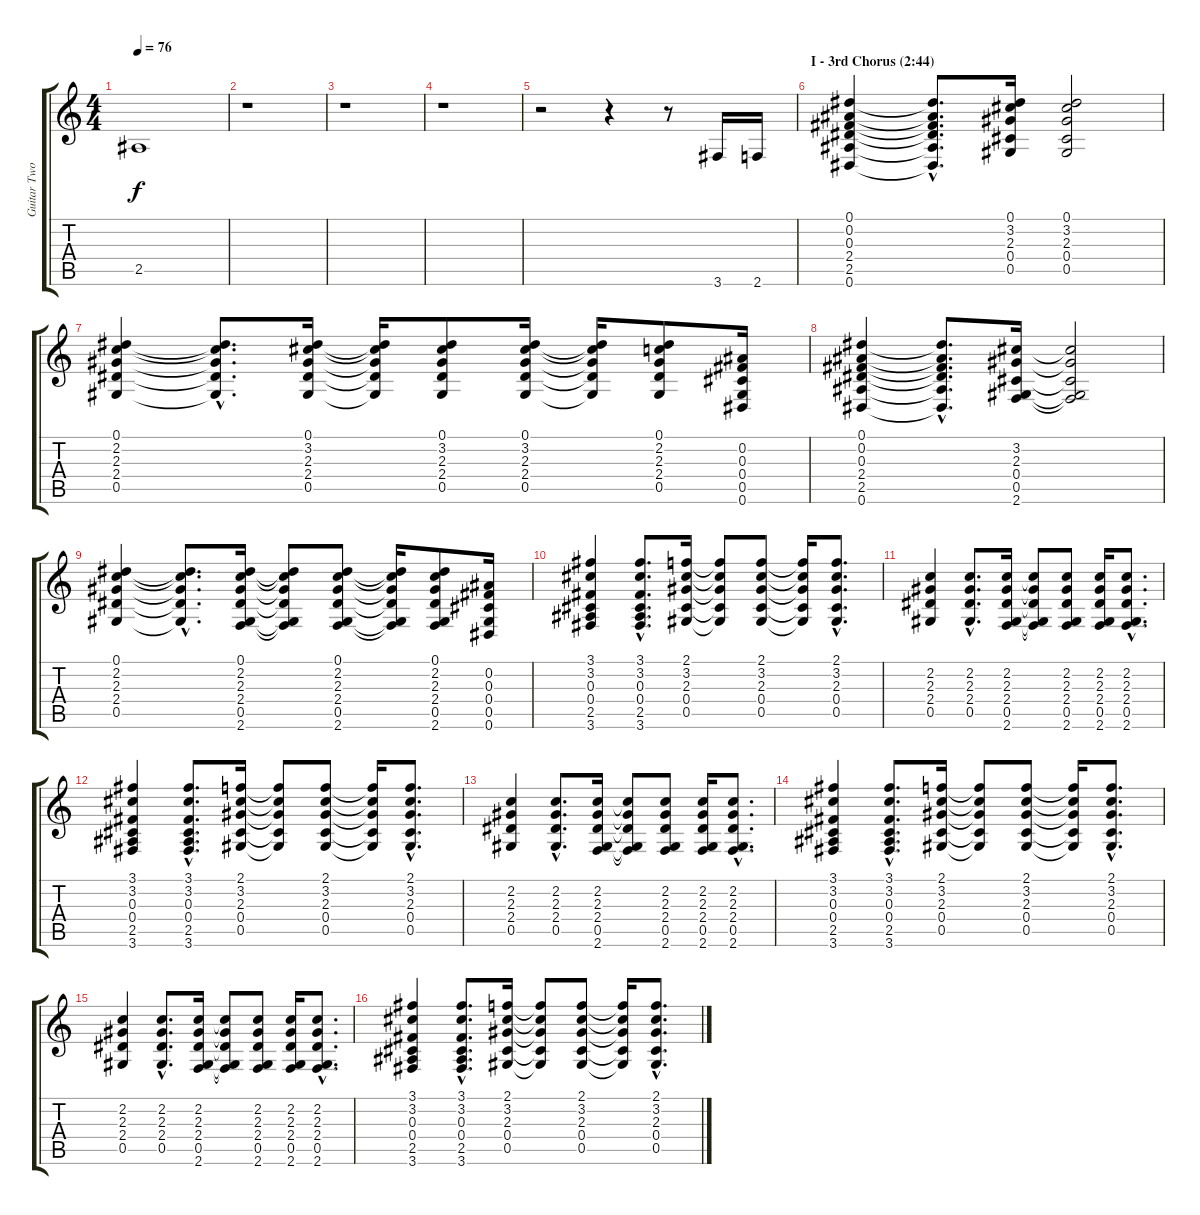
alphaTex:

\track ("Guitar Two" "Guitar Two") {instrument distortionguitar}
\staff {score tabs}
\tuning (Eb4 Bb3 Gb3 Db3 Ab2 Eb2) {hide}
\ts (4 4)
\tempo 76
\clef g2
\ks c
2.5{t}.1{dy f} |
r.1 |
r.1 |
r.1 |
r.2 r.4 r.8 3.6.16 2.6.16 |
\section ("" "I - 3rd Chorus (2:44)")
(0.1 0.2 0.3 2.4 2.5 0.6).4 (0.1{hac t} 0.2{hac t} 0.3{hac t} 2.4{hac t} 2.5{hac t} 0.6{hac t}).8{d} (0.1 3.2 2.3 0.4 0.5).16 (0.1 3.2 2.3 0.4 0.5).2 |
(0.1 2.2 2.3 2.4 0.5).4 (0.1{hac t} 2.2{hac t} 2.3{hac t} 2.4{hac t} 0.5{hac t}).8{d} (0.1 3.2 2.3 2.4 0.5).16 (0.1{t} 3.2{t} 2.3{t} 2.4{t} 0.5{t}).16 (0.1 3.2 2.3 2.4 0.5).8 (0.1 3.2 2.3 2.4 0.5).16 (0.1{t} 3.2{t} 2.3{t} 2.4{t} 0.5{t}).16 (0.1 2.2 2.3 2.4 0.5).8 (0.2 0.3 0.4 0.5 0.6).16 |
(0.1 0.2 0.3 2.4 2.5 0.6).4 (0.1{hac t} 0.2{hac t} 0.3{hac t} 2.4{hac t} 2.5{hac t} 0.6{hac t}).8{d} (3.2 2.3 0.4 0.5 2.6).16 (3.2{t} 2.3{t} 0.4{t} 0.5{t} 2.6{t}).2 |
(0.1 2.2 2.3 2.4 0.5).4 (0.1{hac t} 2.2{hac t} 2.3{hac t} 2.4{hac t} 0.5{hac t}).8{d} (0.1 2.2 2.3 2.4 0.5 2.6).16 (0.1{t} 2.2{t} 2.3{t} 2.4{t} 0.5{t} 2.6{t}).8 (0.1 2.2 2.3 2.4 0.5 2.6).8 (0.1{t} 2.2{t} 2.3{t} 2.4{t} 0.5{t} 2.6{t}).16 (0.1 2.2 2.3 2.4 0.5 2.6).8 (0.2 0.3 0.4 0.5 0.6).16 |
(3.1 3.2 0.3 0.4 2.5 3.6).4 (3.1{hac} 3.2{hac} 0.3{hac} 0.4{hac} 2.5{hac} 3.6{hac}).8{d} (2.1 3.2 2.3 0.4 0.5).16 (2.1{t} 3.2{t} 2.3{t} 0.4{t} 0.5{t}).8 (2.1 3.2 2.3 0.4 0.5).8 (2.1{t} 3.2{t} 2.3{t} 0.4{t} 0.5{t}).16 (2.1{hac} 3.2{hac} 2.3{hac} 0.4{hac} 0.5{hac}).8{d} |
(2.2 2.3 2.4 0.5).4 (2.2{hac} 2.3{hac} 2.4{hac} 0.5{hac}).8{d} (2.2 2.3 2.4 0.5 2.6).16 (2.2{t} 2.3{t} 2.4{t} 0.5{t} 2.6{t}).8 (2.2 2.3 2.4 0.5 2.6).8 (2.2 2.3 2.4 0.5 2.6).16 (2.2{hac} 2.3{hac} 2.4{hac} 0.5{hac} 2.6{hac}).8{d} |
(3.1 3.2 0.3 0.4 2.5 3.6).4 (3.1{hac} 3.2{hac} 0.3{hac} 0.4{hac} 2.5{hac} 3.6{hac}).8{d} (2.1 3.2 2.3 0.4 0.5).16 (2.1{t} 3.2{t} 2.3{t} 0.4{t} 0.5{t}).8 (2.1 3.2 2.3 0.4 0.5).8 (2.1{t} 3.2{t} 2.3{t} 0.4{t} 0.5{t}).16 (2.1{hac} 3.2{hac} 2.3{hac} 0.4{hac} 0.5{hac}).8{d} |
(2.2 2.3 2.4 0.5).4 (2.2{hac} 2.3{hac} 2.4{hac} 0.5{hac}).8{d} (2.2 2.3 2.4 0.5 2.6).16 (2.2{t} 2.3{t} 2.4{t} 0.5{t} 2.6{t}).8 (2.2 2.3 2.4 0.5 2.6).8 (2.2 2.3 2.4 0.5 2.6).16 (2.2{hac} 2.3{hac} 2.4{hac} 0.5{hac} 2.6{hac}).8{d} |
(3.1 3.2 0.3 0.4 2.5 3.6).4 (3.1{hac} 3.2{hac} 0.3{hac} 0.4{hac} 2.5{hac} 3.6{hac}).8{d} (2.1 3.2 2.3 0.4 0.5).16 (2.1{t} 3.2{t} 2.3{t} 0.4{t} 0.5{t}).8 (2.1 3.2 2.3 0.4 0.5).8 (2.1{t} 3.2{t} 2.3{t} 0.4{t} 0.5{t}).16 (2.1{hac} 3.2{hac} 2.3{hac} 0.4{hac} 0.5{hac}).8{d} |
(2.2 2.3 2.4 0.5).4 (2.2{hac} 2.3{hac} 2.4{hac} 0.5{hac}).8{d} (2.2 2.3 2.4 0.5 2.6).16 (2.2{t} 2.3{t} 2.4{t} 0.5{t} 2.6{t}).8 (2.2 2.3 2.4 0.5 2.6).8 (2.2 2.3 2.4 0.5 2.6).16 (2.2{hac} 2.3{hac} 2.4{hac} 0.5{hac} 2.6{hac}).8{d} |
(3.1 3.2 0.3 0.4 2.5 3.6).4 (3.1{hac} 3.2{hac} 0.3{hac} 0.4{hac} 2.5{hac} 3.6{hac}).8{d} (2.1 3.2 2.3 0.4 0.5).16 (2.1{t} 3.2{t} 2.3{t} 0.4{t} 0.5{t}).8 (2.1 3.2 2.3 0.4 0.5).8 (2.1{t} 3.2{t} 2.3{t} 0.4{t} 0.5{t}).16 (2.1{hac} 3.2{hac} 2.3{hac} 0.4{hac} 0.5{hac}).8{d}
